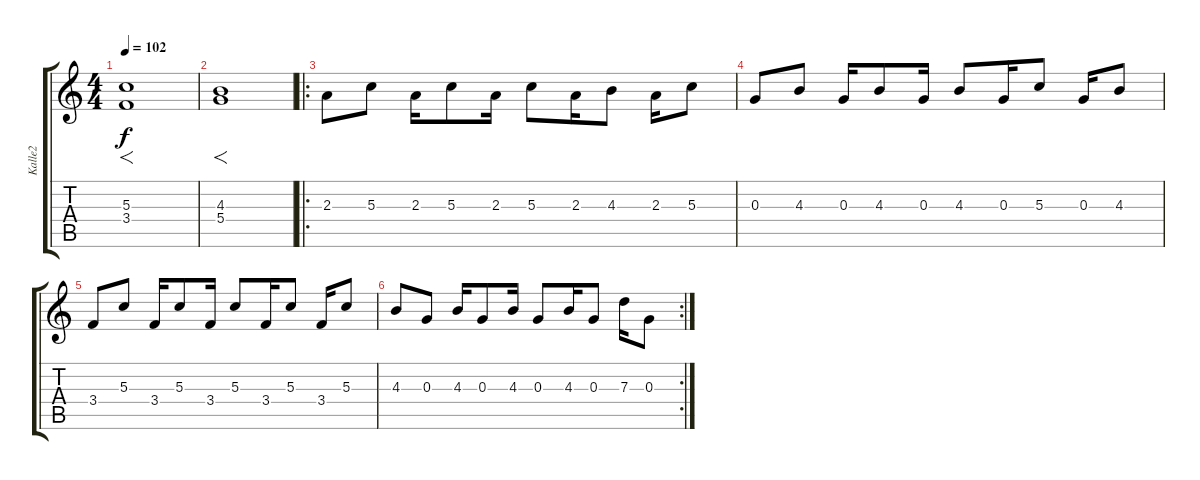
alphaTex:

\track ("Kalle2" "Kalle2") {instrument electricguitarclean}
\staff {score tabs}
\tuning (E4 B3 G3 D3 A2 E2) {hide}
\ts (4 4)
\tempo 102
\clef g2
\ks c
(5.3 3.4).1{f dy f} |
(4.3 5.4).1{f} |
\ro
2.3.8{instrument electricguitarclean} 5.3.8 2.3.16 5.3.8 2.3.16 5.3.8 2.3.16 4.3.8 2.3.16 5.3.8 |
0.3.8 4.3.8 0.3.16 4.3.8 0.3.16 4.3.8 0.3.16 5.3.8 0.3.16 4.3.8 |
3.4.8 5.3.8 3.4.16 5.3.8 3.4.16 5.3.8 3.4.16 5.3.8 3.4.16 5.3.8 |
\rc 2
4.3.8 0.3.8 4.3.16 0.3.8 4.3.16 0.3.8 4.3.16 0.3.8 7.3.16 0.3.8
